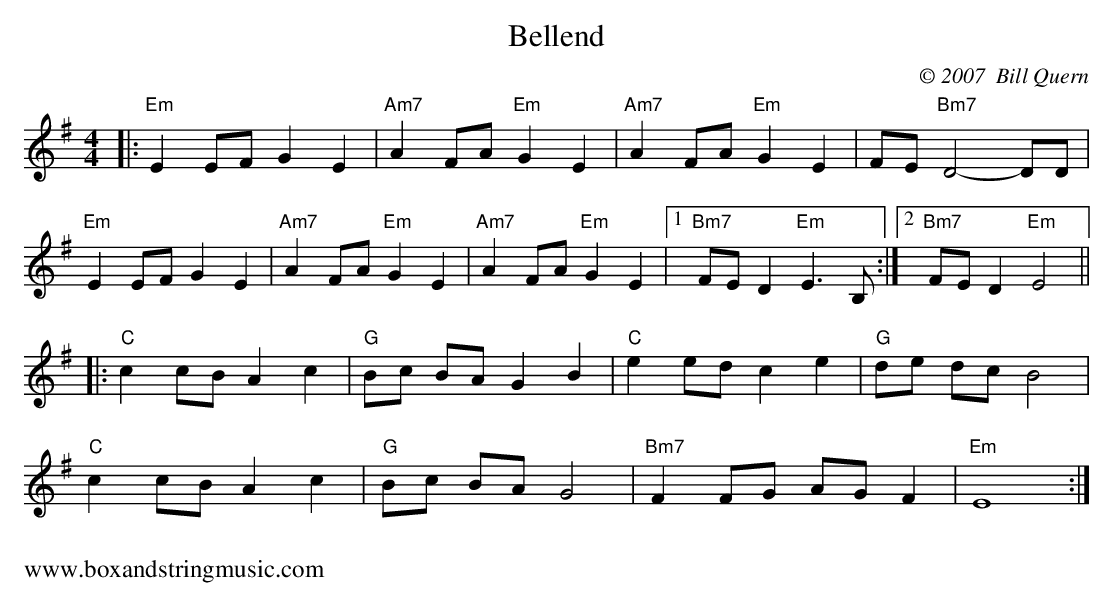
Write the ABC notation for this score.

X:1
T:Bellend
C:© 2007  Bill Quern
M:4/4
K:Em
|:"Em"E2EFG2E2|"Am7"A2FA"Em"G2E2|"Am7"A2FA "Em"G2E2|FE"Bm7"D4-DD|
"Em"E2EFG2E2|"Am7"A2FA"Em"G2E2|"Am7"A2FA "Em"G2E2|1"Bm7"FED2"Em"E3B,:|2"Bm7"FE D2"Em"E4||
|:"C"c2cBA2c2|"G"Bc BAG2B2|"C"e2edc2e2|"G"de dcB4|
"C"c2cBA2c2|"G"Bc BAG4|"Bm7"F2FG AGF2|"Em"E8:|
